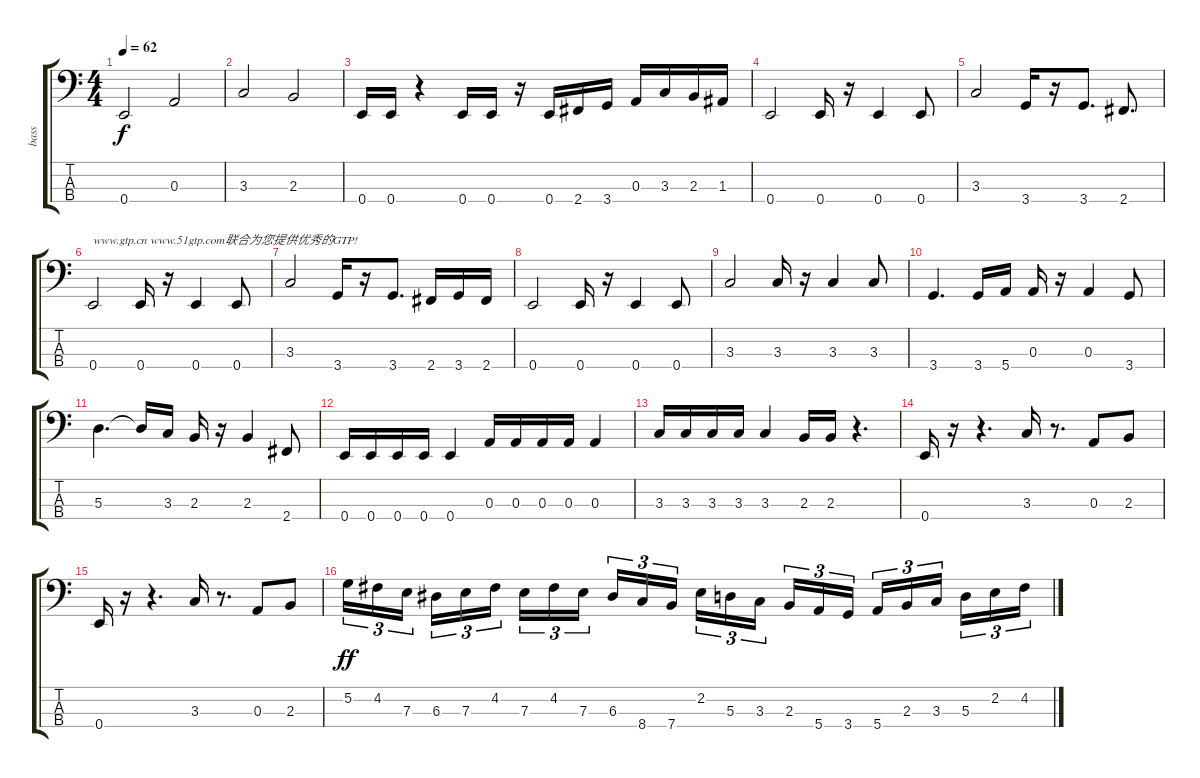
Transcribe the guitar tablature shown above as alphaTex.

\track ("bass" "bass") {instrument electricbassfinger}
\staff {score tabs}
\tuning (G2 D2 A1 E1) {hide}
\ts (4 4)
\tempo 62
\clef f4
\ks c
0.4.2{dy f} 0.3.2 |
3.3.2 2.3.2 |
0.4.16 0.4.16 r.4 0.4.16 0.4.16 r.16 0.4.16 2.4.16 3.4.16 0.3.16 3.3.16 2.3.16 1.3.16 |
0.4.2 0.4.16 r.16 0.4.4 0.4.8 |
3.3.2 3.4.16 r.16 3.4.8{d} 2.4.8{d} |
0.4.2{txt "www.gtp.cn www.51gtp.com联合为您提供优秀的GTP!"} 0.4.16 r.16 0.4.4 0.4.8 |
3.3.2 3.4.16 r.16 3.4.8{d} 2.4.16 3.4.16 2.4.16 |
0.4.2 0.4.16 r.16 0.4.4 0.4.8 |
3.3.2 3.3.16 r.16 3.3.4 3.3.8 |
3.4.4{d} 3.4.16 5.4.16 0.3.16 r.16 0.3.4 3.4.8 |
5.3.4{d} 5.3{t}.16 3.3.16 2.3.16 r.16 2.3.4 2.4.8 |
0.4.16 0.4.16 0.4.16 0.4.16 0.4.4 0.3.16 0.3.16 0.3.16 0.3.16 0.3.4 |
3.3.16 3.3.16 3.3.16 3.3.16 3.3.4 2.3.16 2.3.16 r.4{d} |
0.4.16 r.16 r.4{d} 3.3.16 r.8{d} 0.3.8 2.3.8 |
0.4.16 r.16 r.4{d} 3.3.16 r.8{d} 0.3.8 2.3.8 |
5.2.16{tu (3 2) dy ff} 4.2.16{tu (3 2)} 7.3.16{tu (3 2) beam splitsecondary} 6.3.16{tu (3 2)} 7.3.16{tu (3 2)} 4.2.16{tu (3 2)} 7.3.16{tu (3 2)} 4.2.16{tu (3 2)} 7.3.16{tu (3 2) beam splitsecondary} 6.3.16{tu (3 2)} 8.4.16{tu (3 2)} 7.4.16{tu (3 2)} 2.2.16{tu (3 2)} 5.3.16{tu (3 2)} 3.3.16{tu (3 2) beam splitsecondary} 2.3.16{tu (3 2)} 5.4.16{tu (3 2)} 3.4.16{tu (3 2)} 5.4.16{tu (3 2)} 2.3.16{tu (3 2)} 3.3.16{tu (3 2) beam splitsecondary} 5.3.16{tu (3 2)} 2.2.16{tu (3 2)} 4.2.16{tu (3 2)}
